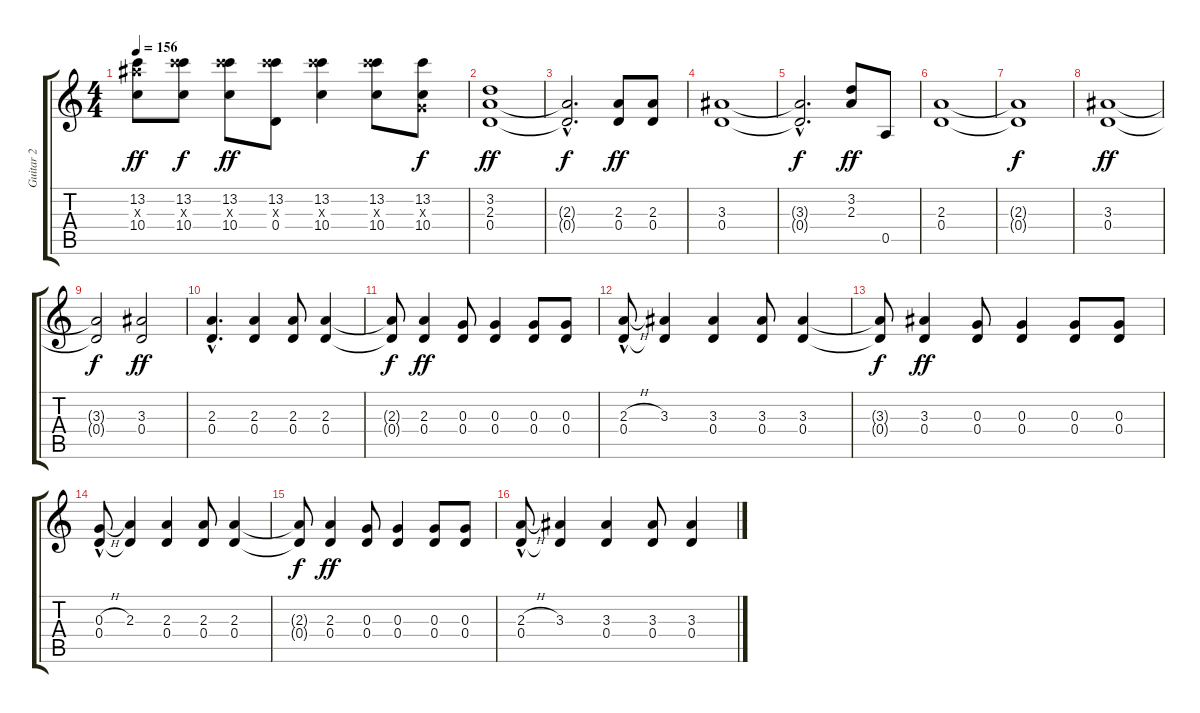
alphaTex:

\track ("Guitar 2             " "Guitar 2  ") {instrument distortionguitar}
\staff {score tabs}
\tuning (E4 B3 G3 D3 A2 D2) {hide}
\ts (4 4)
\tempo 156
\clef g2
\ks c
(13.2 15.3{x} 10.4).8{dy ff} (13.2 17.3{x} 10.4).8{dy f} (13.2 17.3{x} 10.4).8{dy ff} (13.2 17.3{x} 0.4).8 (13.2 17.3{x} 10.4).4 (13.2 17.3{x} 10.4).8 (13.2 0.3{x} 10.4).8{dy f} |
(3.2 2.3 0.4).1{dy ff} |
(2.3{hac t} 0.4{hac t}).2{d dy f} (2.3 0.4).8{dy ff} (2.3 0.4).8 |
(3.3 0.4).1 |
(3.3{hac t} 0.4{hac t}).2{d dy f} (3.2 2.3).8{dy ff} 0.5.8 |
(2.3 0.4).1 |
(2.3{t} 0.4{t}).1{dy f} |
(3.3 0.4).1{dy ff} |
(3.3{t} 0.4{t}).2{dy f} (3.3 0.4).2{dy ff} |
(2.3{hac} 0.4{hac}).4{d} (2.3 0.4).4 (2.3 0.4).8 (2.3 0.4).4 |
(2.3{t} 0.4{t}).8{dy f} (2.3 0.4).4{dy ff} (0.3 0.4).8 (0.3 0.4).4 (0.3 0.4).8 (0.3 0.4).8 |
(2.3{h} 0.4{hac}).8 (3.3 0.4{t}).4 (3.3 0.4).4 (3.3 0.4).8 (3.3 0.4).4 |
(3.3{t} 0.4{t}).8{dy f} (3.3 0.4).4{dy ff} (0.3 0.4).8 (0.3 0.4).4 (0.3 0.4).8 (0.3 0.4).8 |
(0.3{h} 0.4{hac}).8 (2.3 0.4{t}).4 (2.3 0.4).4 (2.3 0.4).8 (2.3 0.4).4 |
(2.3{t} 0.4{t}).8{dy f} (2.3 0.4).4{dy ff} (0.3 0.4).8 (0.3 0.4).4 (0.3 0.4).8 (0.3 0.4).8 |
(2.3{h} 0.4{hac}).8 (3.3 0.4{t}).4 (3.3 0.4).4 (3.3 0.4).8 (3.3 0.4).4
